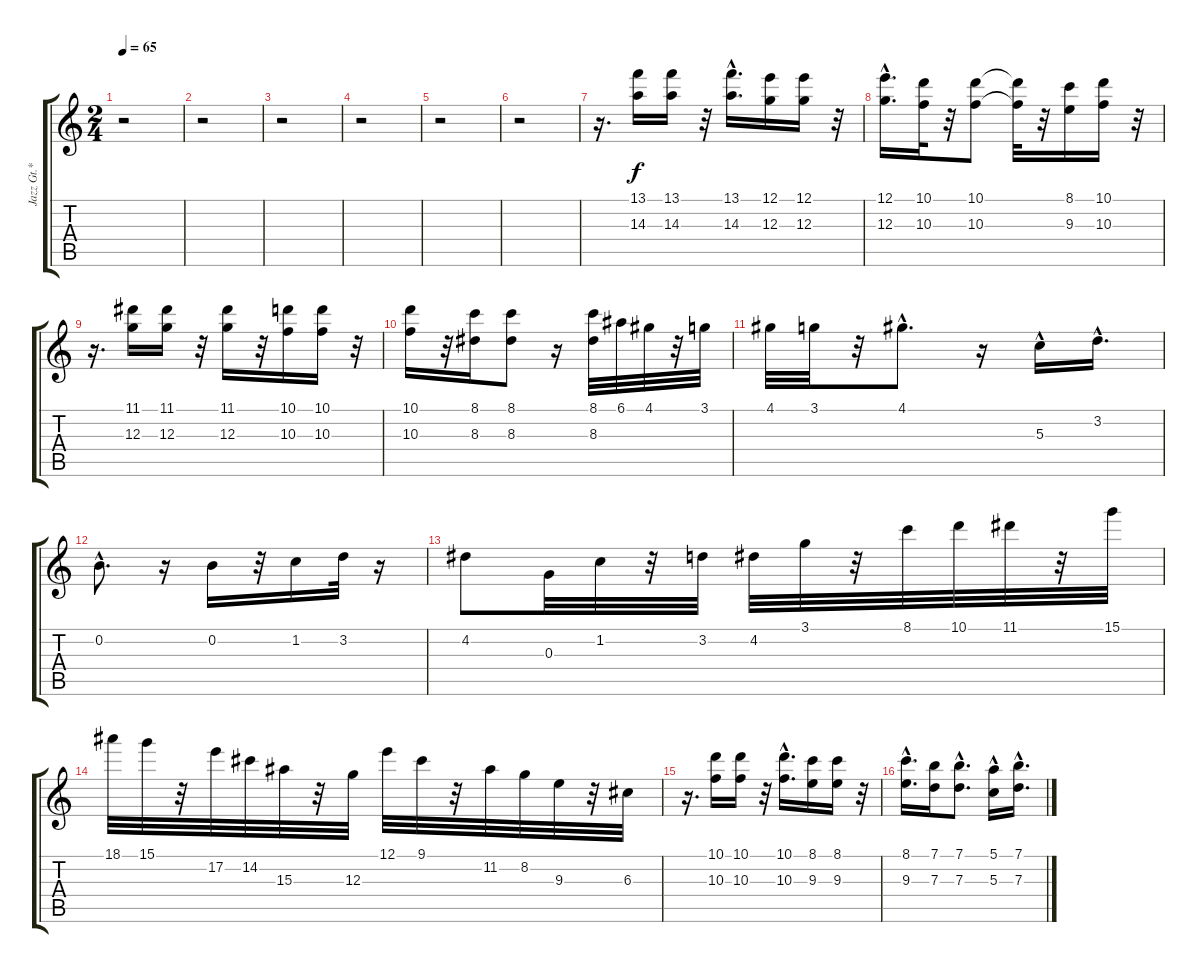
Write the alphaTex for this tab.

\track (" Jazz Gt.*merged" " Jazz Gt.*") {instrument acousticguitarnylon}
\staff {score tabs}
\tuning (E4 B3 G3 D3 A2 E2) {hide}
\ts (2 4)
\tempo 65
\clef g2
\ks c
r.2{dy f} |
r.2 |
r.2 |
r.2 |
r.2 |
r.2 |
r.16{d} (13.1 14.3).16 (13.1 14.3).16 r.32 (13.1{hac} 14.3{hac}).16{d} (12.1 12.3).16 (12.1 12.3).16 r.32 |
(12.1{hac} 12.3{hac}).16{d} (10.1 10.3).32 r.32 (10.1 10.3).8 (10.1{t} 10.3{t}).32 r.32 (8.1 9.3).16 (10.1 10.3).16 r.32 |
r.16{d} (11.1 12.3).16 (11.1 12.3).16 r.32 (11.1 12.3).16 r.32 (10.1 10.3).16 (10.1 10.3).16 r.32 |
(10.1 10.3).16 r.32 (8.1 8.3).16 (8.1 8.3).8 r.16 (8.1 8.3).32 6.1.32 4.1.32 r.32 3.1.32 |
4.1.32 3.1.32 r.32 4.1{hac}.8{d} r.16 5.3{hac}.16 3.2{hac}.16{d} |
0.2{hac}.8{d} r.16 0.2.16 r.32 1.2.16 3.2.32 r.16 |
4.2.8 0.3.32 1.2.32 r.32 3.2.32 4.2.32 3.1.32 r.32 8.1.32 10.1.32 11.1.32 r.32 15.1.32 |
18.1.32 15.1.32 r.32 17.2.32 14.2.32 15.3.32 r.32 12.3.32 12.1.32 9.1.32 r.32 11.2.32 8.2.32 9.3.32 r.32 6.3.32 |
r.16{d} (10.1 10.3).16 (10.1 10.3).16 r.32 (10.1{hac} 10.3{hac}).16{d} (8.1 9.3).16 (8.1 9.3).16 r.32 |
(8.1 9.3{hac}).16{d} (7.1 7.3).16 (7.1 7.3{hac}).8{d} (5.1{hac} 5.3{hac}).16 (7.1{hac} 7.3{hac}).16{d}
